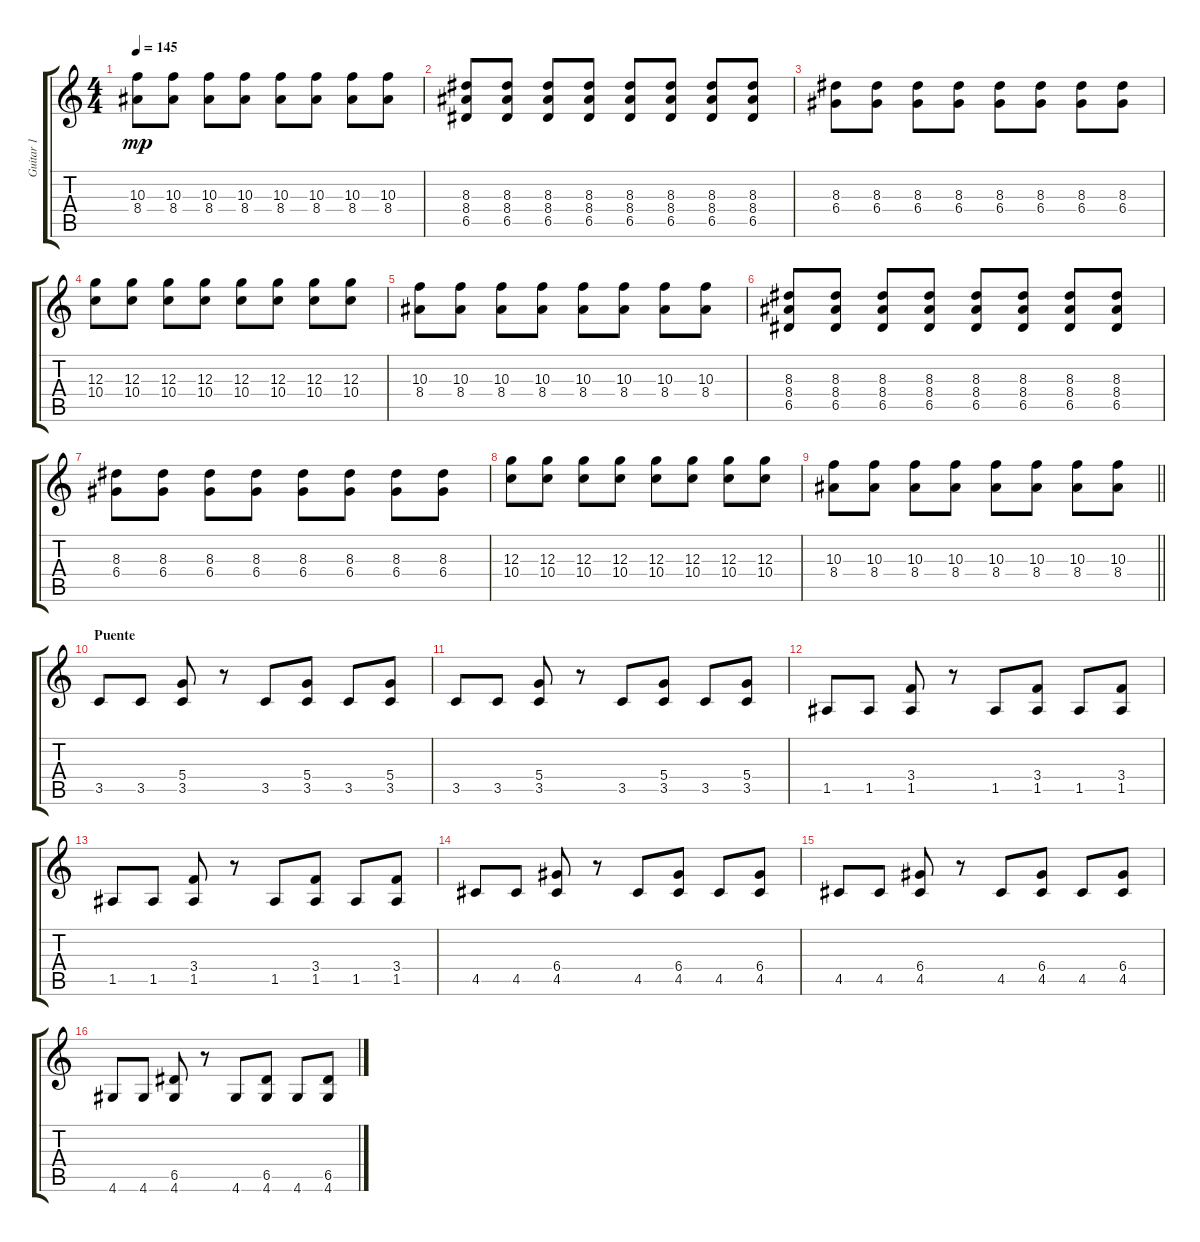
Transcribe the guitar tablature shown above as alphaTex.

\track ("Guitar 1" "Guitar 1") {instrument distortionguitar}
\staff {score tabs}
\tuning (E4 B3 G3 D3 A2 E2) {hide}
\ts (4 4)
\tempo 145
\clef g2
\ks c
(10.3 8.4).8{dy mp} (10.3 8.4).8 (10.3 8.4).8 (10.3 8.4).8 (10.3 8.4).8 (10.3 8.4).8 (10.3 8.4).8 (10.3 8.4).8 |
(8.3 8.4 6.5).8 (8.3 8.4 6.5).8 (8.3 8.4 6.5).8 (8.3 8.4 6.5).8 (8.3 8.4 6.5).8 (8.3 8.4 6.5).8 (8.3 8.4 6.5).8 (8.3 8.4 6.5).8 |
(8.3 6.4).8 (8.3 6.4).8 (8.3 6.4).8 (8.3 6.4).8 (8.3 6.4).8 (8.3 6.4).8 (8.3 6.4).8 (8.3 6.4).8 |
(12.3 10.4).8 (12.3 10.4).8 (12.3 10.4).8 (12.3 10.4).8 (12.3 10.4).8 (12.3 10.4).8 (12.3 10.4).8 (12.3 10.4).8 |
(10.3 8.4).8 (10.3 8.4).8 (10.3 8.4).8 (10.3 8.4).8 (10.3 8.4).8 (10.3 8.4).8 (10.3 8.4).8 (10.3 8.4).8 |
(8.3 8.4 6.5).8 (8.3 8.4 6.5).8 (8.3 8.4 6.5).8 (8.3 8.4 6.5).8 (8.3 8.4 6.5).8 (8.3 8.4 6.5).8 (8.3 8.4 6.5).8 (8.3 8.4 6.5).8 |
(8.3 6.4).8 (8.3 6.4).8 (8.3 6.4).8 (8.3 6.4).8 (8.3 6.4).8 (8.3 6.4).8 (8.3 6.4).8 (8.3 6.4).8 |
(12.3 10.4).8 (12.3 10.4).8 (12.3 10.4).8 (12.3 10.4).8 (12.3 10.4).8 (12.3 10.4).8 (12.3 10.4).8 (12.3 10.4).8 |
\barLineRight lightlight
(10.3 8.4).8 (10.3 8.4).8 (10.3 8.4).8 (10.3 8.4).8 (10.3 8.4).8 (10.3 8.4).8 (10.3 8.4).8 (10.3 8.4).8 |
\section ("" "Puente")
3.5.8 3.5.8 (5.4 3.5).8 r.8 3.5.8 (5.4 3.5).8 3.5.8 (5.4 3.5).8 |
3.5.8 3.5.8 (5.4 3.5).8 r.8 3.5.8 (5.4 3.5).8 3.5.8 (5.4 3.5).8 |
1.5.8 1.5.8 (3.4 1.5).8 r.8 1.5.8 (3.4 1.5).8 1.5.8 (3.4 1.5).8 |
1.5.8 1.5.8 (3.4 1.5).8 r.8 1.5.8 (3.4 1.5).8 1.5.8 (3.4 1.5).8 |
4.5.8 4.5.8 (6.4 4.5).8 r.8 4.5.8 (6.4 4.5).8 4.5.8 (6.4 4.5).8 |
4.5.8 4.5.8 (6.4 4.5).8 r.8 4.5.8 (6.4 4.5).8 4.5.8 (6.4 4.5).8 |
4.6.8 4.6.8 (6.5 4.6).8 r.8 4.6.8 (6.5 4.6).8 4.6.8 (6.5 4.6).8
